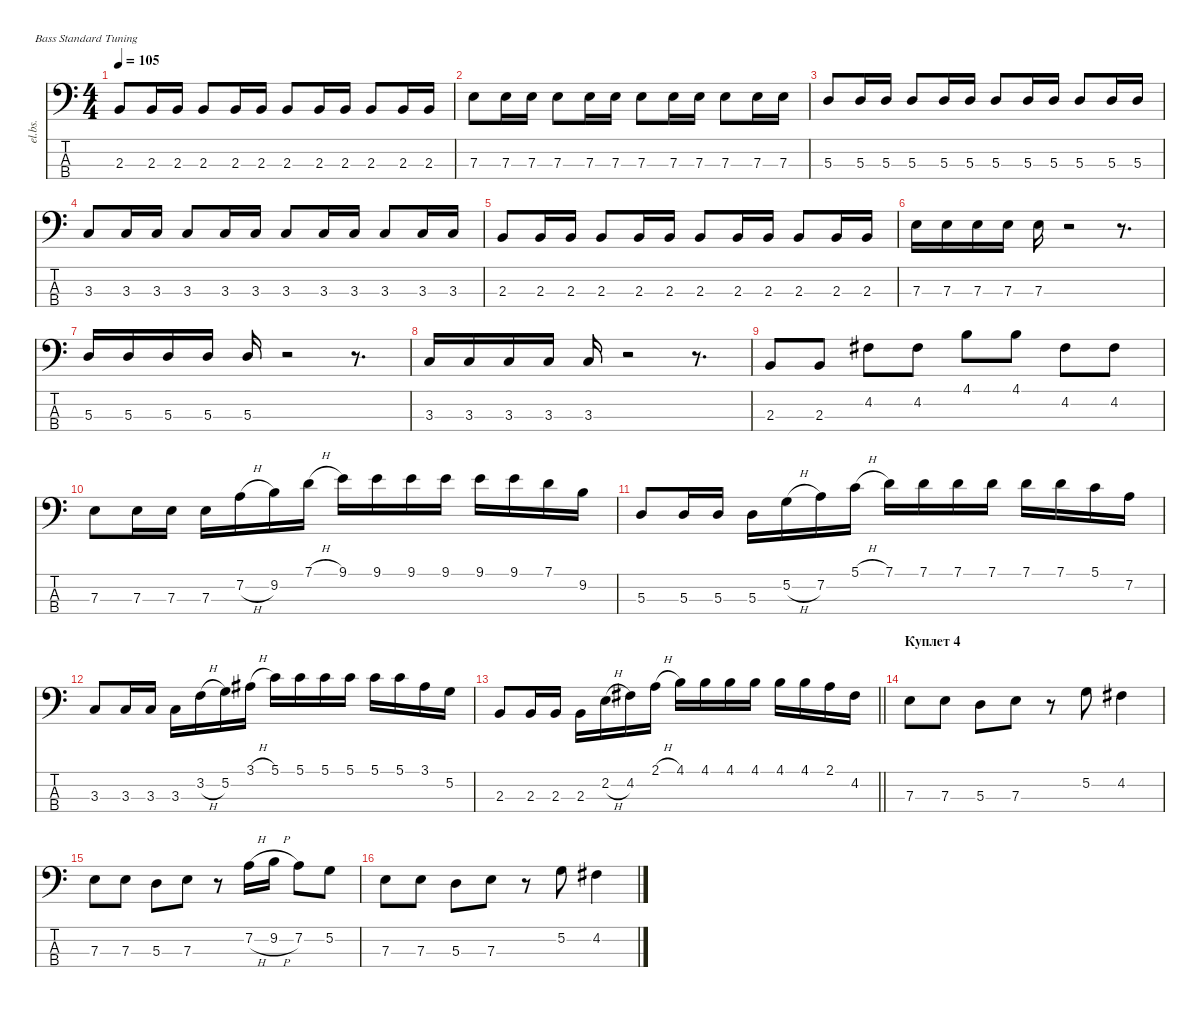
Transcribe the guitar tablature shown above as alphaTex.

\defaultSystemsLayout 4
\hideDynamics
\bracketExtendMode nobrackets
\track ("Бас" "el.bs.") {instrument electricbassfinger}
\staff {score tabs}
\tuning (G2 D2 A1 E1)
\ts (4 4)
\tempo 105
\clef f4
\ks c
2.3.8{dy f beam Up} 2.3.16{beam Up} 2.3.16{beam Up} 2.3.8{beam Up} 2.3.16{beam Up} 2.3.16{beam Up} 2.3.8{beam Up} 2.3.16{beam Up} 2.3.16{beam Up} 2.3.8{beam Up} 2.3.16{beam Up} 2.3.16{beam Up} |
7.3.8{beam Down} 7.3.16{beam Down} 7.3.16{beam Down} 7.3.8{beam Down} 7.3.16{beam Down} 7.3.16{beam Down} 7.3.8{beam Down} 7.3.16{beam Down} 7.3.16{beam Down} 7.3.8{beam Down} 7.3.16{beam Down} 7.3.16{beam Down} |
5.3.8{beam Up} 5.3.16{beam Up} 5.3.16{beam Up} 5.3.8{beam Up} 5.3.16{beam Up} 5.3.16{beam Up} 5.3.8{beam Up} 5.3.16{beam Up} 5.3.16{beam Up} 5.3.8{beam Up} 5.3.16{beam Up} 5.3.16{beam Up} |
3.3.8{beam Up} 3.3.16{beam Up} 3.3.16{beam Up} 3.3.8{beam Up} 3.3.16{beam Up} 3.3.16{beam Up} 3.3.8{beam Up} 3.3.16{beam Up} 3.3.16{beam Up} 3.3.8{beam Up} 3.3.16{beam Up} 3.3.16{beam Up} |
2.3.8{beam Up} 2.3.16{beam Up} 2.3.16{beam Up} 2.3.8{beam Up} 2.3.16{beam Up} 2.3.16{beam Up} 2.3.8{beam Up} 2.3.16{beam Up} 2.3.16{beam Up} 2.3.8{beam Up} 2.3.16{beam Up} 2.3.16{beam Up} |
7.3.16{beam Down} 7.3.16{beam Down} 7.3.16{beam Down} 7.3.16{beam Down} 7.3.16{beam Down} r.2{beam Down} r.8{d beam Down} |
5.3.16{beam Up} 5.3.16{beam Up} 5.3.16{beam Up} 5.3.16{beam Up} 5.3.16{beam Up} r.2{beam Down} r.8{d beam Down} |
3.3.16{beam Up} 3.3.16{beam Up} 3.3.16{beam Up} 3.3.16{beam Up} 3.3.16{beam Up} r.2{beam Down} r.8{d beam Down} |
2.3.8{beam Up} 2.3.8{beam Up} 4.2{acc #}.8{beam Down} 4.2{acc #}.8{beam Down} 4.1.8{beam Down} 4.1.8{beam Down} 4.2{acc #}.8{beam Down} 4.2{acc #}.8{beam Down} |
7.3.8{beam Down} 7.3.16{beam Down} 7.3.16{beam Down} 7.3.16{beam Down} 7.2{h}.16{beam Down} 9.2.16{beam Down} 7.1{h}.16{beam Down} 9.1.16{beam Down} 9.1.16{beam Down} 9.1.16{beam Down} 9.1.16{beam Down} 9.1.16{beam Down} 9.1.16{beam Down} 7.1.16{beam Down} 9.2.16{beam Down} |
5.3.8{beam Up} 5.3.16{beam Up} 5.3.16{beam Up} 5.3.16{beam Down} 5.2{h}.16{beam Down} 7.2.16{beam Down} 5.1{h}.16{beam Down} 7.1.16{beam Down} 7.1.16{beam Down} 7.1.16{beam Down} 7.1.16{beam Down} 7.1.16{beam Down} 7.1.16{beam Down} 5.1.16{beam Down} 7.2.16{beam Down} |
3.3.8{beam Up} 3.3.16{beam Up} 3.3.16{beam Up} 3.3.16{beam Down} 3.2{h}.16{beam Down} 5.2.16{beam Down} 3.1{h acc #}.16{beam Down} 5.1.16{beam Down} 5.1.16{beam Down} 5.1.16{beam Down} 5.1.16{beam Down} 5.1.16{beam Down} 5.1.16{beam Down} 3.1{acc #}.16{beam Down} 5.2.16{beam Down} |
\barLineRight lightlight
2.3.8{beam Up} 2.3.16{beam Up} 2.3.16{beam Up} 2.3.16{beam Down} 2.2{h}.16{beam Down} 4.2{acc #}.16{beam Down} 2.1{h}.16{beam Down} 4.1.16{beam Down} 4.1.16{beam Down} 4.1.16{beam Down} 4.1.16{beam Down} 4.1.16{beam Down} 4.1.16{beam Down} 2.1.16{beam Down} 4.2{acc #}.16{beam Down} |
\section ("" "Куплет 4")
7.3.8{beam Down} 7.3.8{beam Down} 5.3.8{beam Down} 7.3.8{beam Down} r.8{beam Down} 5.2.8{beam Down} 4.2{acc #}.4{beam Down} |
7.3.8{beam Down} 7.3.8{beam Down} 5.3.8{beam Down} 7.3.8{beam Down} r.8{beam Down} 7.2{h}.16{beam Down} 9.2{h}.16{beam Down} 7.2.8{beam Down} 5.2.8{beam Down} |
7.3.8{beam Down} 7.3.8{beam Down} 5.3.8{beam Down} 7.3.8{beam Down} r.8{beam Down} 5.2.8{beam Down} 4.2{acc #}.4{beam Down}
